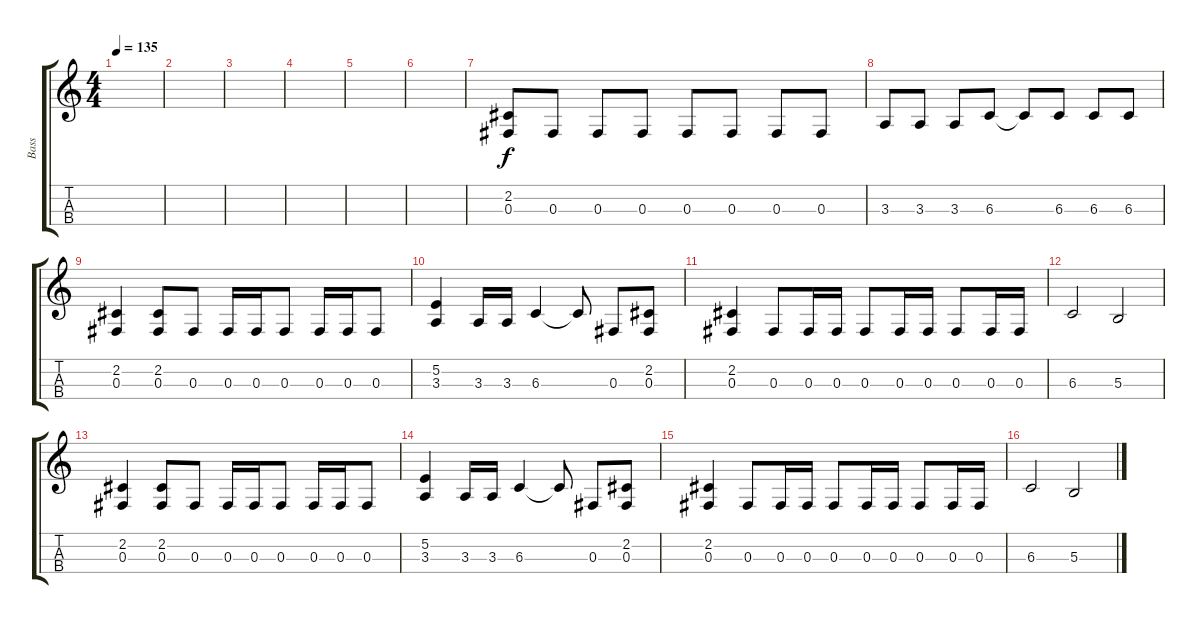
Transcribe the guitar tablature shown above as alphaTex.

\track ("Bass" "Bass") {instrument electricbassfinger}
\staff {score tabs}
\tuning (E3 B2 Gb2 Db2) {hide}
\ts (4 4)
\tempo 135
\clef g2
\ks c
|
|
|
|
|
|
(2.2 0.3).8 0.3.8 0.3.8 0.3.8 0.3.8 0.3.8 0.3.8 0.3.8 |
3.3.8 3.3.8 3.3.8 6.3.8 6.3{t}.8 6.3.8 6.3.8 6.3.8 |
(2.2 0.3).4 (2.2 0.3).8 0.3.8 0.3.16 0.3.16 0.3.8 0.3.16 0.3.16 0.3.8 |
(5.2 3.3).4 3.3.16 3.3.16 6.3.4 6.3{t}.8 0.3.8 (2.2 0.3).8 |
(2.2 0.3).4 0.3.8 0.3.16 0.3.16 0.3.8 0.3.16 0.3.16 0.3.8 0.3.16 0.3.16 |
6.3.2 5.3.2 |
(2.2 0.3).4 (2.2 0.3).8 0.3.8 0.3.16 0.3.16 0.3.8 0.3.16 0.3.16 0.3.8 |
(5.2 3.3).4 3.3.16 3.3.16 6.3.4 6.3{t}.8 0.3.8 (2.2 0.3).8 |
(2.2 0.3).4 0.3.8 0.3.16 0.3.16 0.3.8 0.3.16 0.3.16 0.3.8 0.3.16 0.3.16 |
6.3.2 5.3.2
